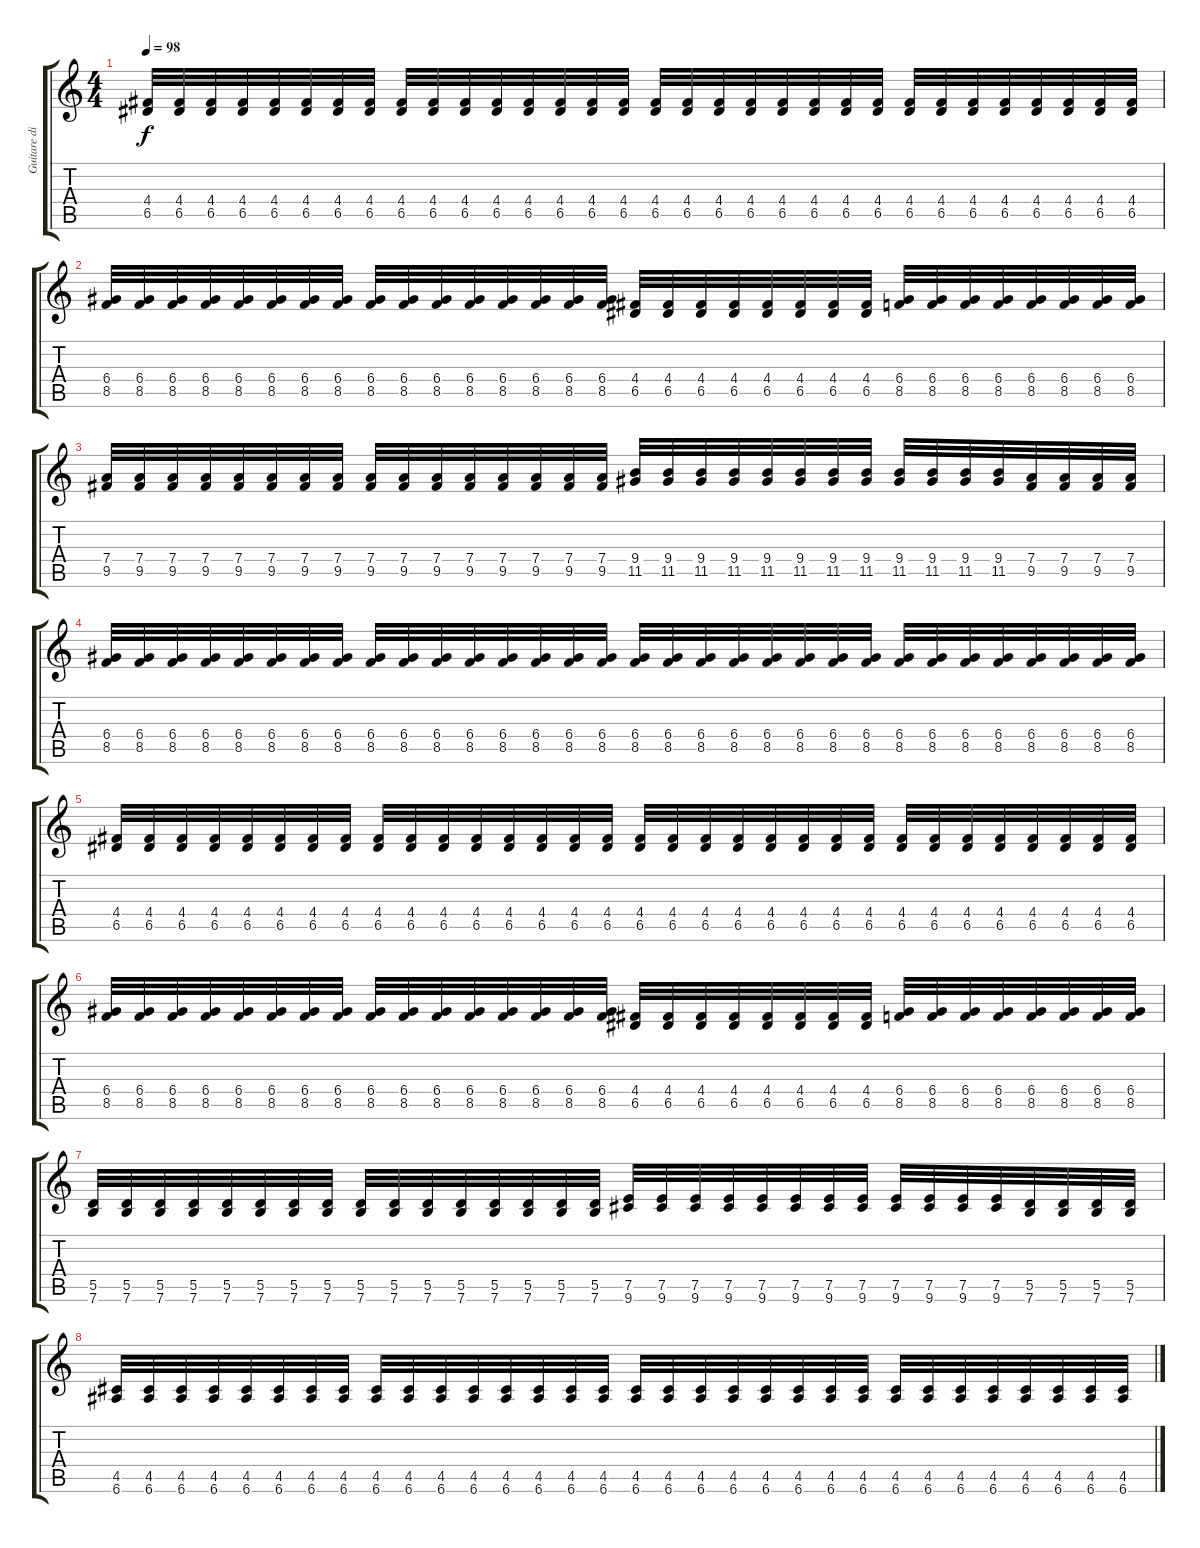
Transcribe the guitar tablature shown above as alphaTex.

\track ("Guitare disto 1" "Guitare di") {instrument distortionguitar}
\staff {score tabs}
\tuning (E4 B3 G3 D3 A2 E2) {hide}
\ts (4 4)
\tempo 98
\clef g2
\ks c
(4.4 6.5).32{dy f} (4.4 6.5).32 (4.4 6.5).32 (4.4 6.5).32 (4.4 6.5).32 (4.4 6.5).32 (4.4 6.5).32 (4.4 6.5).32 (4.4 6.5).32 (4.4 6.5).32 (4.4 6.5).32 (4.4 6.5).32 (4.4 6.5).32 (4.4 6.5).32 (4.4 6.5).32 (4.4 6.5).32 (4.4 6.5).32 (4.4 6.5).32 (4.4 6.5).32 (4.4 6.5).32 (4.4 6.5).32 (4.4 6.5).32 (4.4 6.5).32 (4.4 6.5).32 (4.4 6.5).32 (4.4 6.5).32 (4.4 6.5).32 (4.4 6.5).32 (4.4 6.5).32 (4.4 6.5).32 (4.4 6.5).32 (4.4 6.5).32 |
(6.4 8.5).32 (6.4 8.5).32 (6.4 8.5).32 (6.4 8.5).32 (6.4 8.5).32 (6.4 8.5).32 (6.4 8.5).32 (6.4 8.5).32 (6.4 8.5).32 (6.4 8.5).32 (6.4 8.5).32 (6.4 8.5).32 (6.4 8.5).32 (6.4 8.5).32 (6.4 8.5).32 (6.4 8.5).32 (4.4 6.5).32 (4.4 6.5).32 (4.4 6.5).32 (4.4 6.5).32 (4.4 6.5).32 (4.4 6.5).32 (4.4 6.5).32 (4.4 6.5).32 (6.4 8.5).32 (6.4 8.5).32 (6.4 8.5).32 (6.4 8.5).32 (6.4 8.5).32 (6.4 8.5).32 (6.4 8.5).32 (6.4 8.5).32 |
(7.4 9.5).32 (7.4 9.5).32 (7.4 9.5).32 (7.4 9.5).32 (7.4 9.5).32 (7.4 9.5).32 (7.4 9.5).32 (7.4 9.5).32 (7.4 9.5).32 (7.4 9.5).32 (7.4 9.5).32 (7.4 9.5).32 (7.4 9.5).32 (7.4 9.5).32 (7.4 9.5).32 (7.4 9.5).32 (9.4 11.5).32 (9.4 11.5).32 (9.4 11.5).32 (9.4 11.5).32 (9.4 11.5).32 (9.4 11.5).32 (9.4 11.5).32 (9.4 11.5).32 (9.4 11.5).32 (9.4 11.5).32 (9.4 11.5).32 (9.4 11.5).32 (7.4 9.5).32 (7.4 9.5).32 (7.4 9.5).32 (7.4 9.5).32 |
(6.4 8.5).32 (6.4 8.5).32 (6.4 8.5).32 (6.4 8.5).32 (6.4 8.5).32 (6.4 8.5).32 (6.4 8.5).32 (6.4 8.5).32 (6.4 8.5).32 (6.4 8.5).32 (6.4 8.5).32 (6.4 8.5).32 (6.4 8.5).32 (6.4 8.5).32 (6.4 8.5).32 (6.4 8.5).32 (6.4 8.5).32 (6.4 8.5).32 (6.4 8.5).32 (6.4 8.5).32 (6.4 8.5).32 (6.4 8.5).32 (6.4 8.5).32 (6.4 8.5).32 (6.4 8.5).32 (6.4 8.5).32 (6.4 8.5).32 (6.4 8.5).32 (6.4 8.5).32 (6.4 8.5).32 (6.4 8.5).32 (6.4 8.5).32 |
(4.4 6.5).32 (4.4 6.5).32 (4.4 6.5).32 (4.4 6.5).32 (4.4 6.5).32 (4.4 6.5).32 (4.4 6.5).32 (4.4 6.5).32 (4.4 6.5).32 (4.4 6.5).32 (4.4 6.5).32 (4.4 6.5).32 (4.4 6.5).32 (4.4 6.5).32 (4.4 6.5).32 (4.4 6.5).32 (4.4 6.5).32 (4.4 6.5).32 (4.4 6.5).32 (4.4 6.5).32 (4.4 6.5).32 (4.4 6.5).32 (4.4 6.5).32 (4.4 6.5).32 (4.4 6.5).32 (4.4 6.5).32 (4.4 6.5).32 (4.4 6.5).32 (4.4 6.5).32 (4.4 6.5).32 (4.4 6.5).32 (4.4 6.5).32 |
(6.4 8.5).32 (6.4 8.5).32 (6.4 8.5).32 (6.4 8.5).32 (6.4 8.5).32 (6.4 8.5).32 (6.4 8.5).32 (6.4 8.5).32 (6.4 8.5).32 (6.4 8.5).32 (6.4 8.5).32 (6.4 8.5).32 (6.4 8.5).32 (6.4 8.5).32 (6.4 8.5).32 (6.4 8.5).32 (4.4 6.5).32 (4.4 6.5).32 (4.4 6.5).32 (4.4 6.5).32 (4.4 6.5).32 (4.4 6.5).32 (4.4 6.5).32 (4.4 6.5).32 (6.4 8.5).32 (6.4 8.5).32 (6.4 8.5).32 (6.4 8.5).32 (6.4 8.5).32 (6.4 8.5).32 (6.4 8.5).32 (6.4 8.5).32 |
(5.5 7.6).32 (5.5 7.6).32 (5.5 7.6).32 (5.5 7.6).32 (5.5 7.6).32 (5.5 7.6).32 (5.5 7.6).32 (5.5 7.6).32 (5.5 7.6).32 (5.5 7.6).32 (5.5 7.6).32 (5.5 7.6).32 (5.5 7.6).32 (5.5 7.6).32 (5.5 7.6).32 (5.5 7.6).32 (7.5 9.6).32 (7.5 9.6).32 (7.5 9.6).32 (7.5 9.6).32 (7.5 9.6).32 (7.5 9.6).32 (7.5 9.6).32 (7.5 9.6).32 (7.5 9.6).32 (7.5 9.6).32 (7.5 9.6).32 (7.5 9.6).32 (5.5 7.6).32 (5.5 7.6).32 (5.5 7.6).32 (5.5 7.6).32 |
(4.5 6.6).32 (4.5 6.6).32 (4.5 6.6).32 (4.5 6.6).32 (4.5 6.6).32 (4.5 6.6).32 (4.5 6.6).32 (4.5 6.6).32 (4.5 6.6).32 (4.5 6.6).32 (4.5 6.6).32 (4.5 6.6).32 (4.5 6.6).32 (4.5 6.6).32 (4.5 6.6).32 (4.5 6.6).32 (4.5 6.6).32 (4.5 6.6).32 (4.5 6.6).32 (4.5 6.6).32 (4.5 6.6).32 (4.5 6.6).32 (4.5 6.6).32 (4.5 6.6).32 (4.5 6.6).32 (4.5 6.6).32 (4.5 6.6).32 (4.5 6.6).32 (4.5 6.6).32 (4.5 6.6).32 (4.5 6.6).32 (4.5 6.6).32
